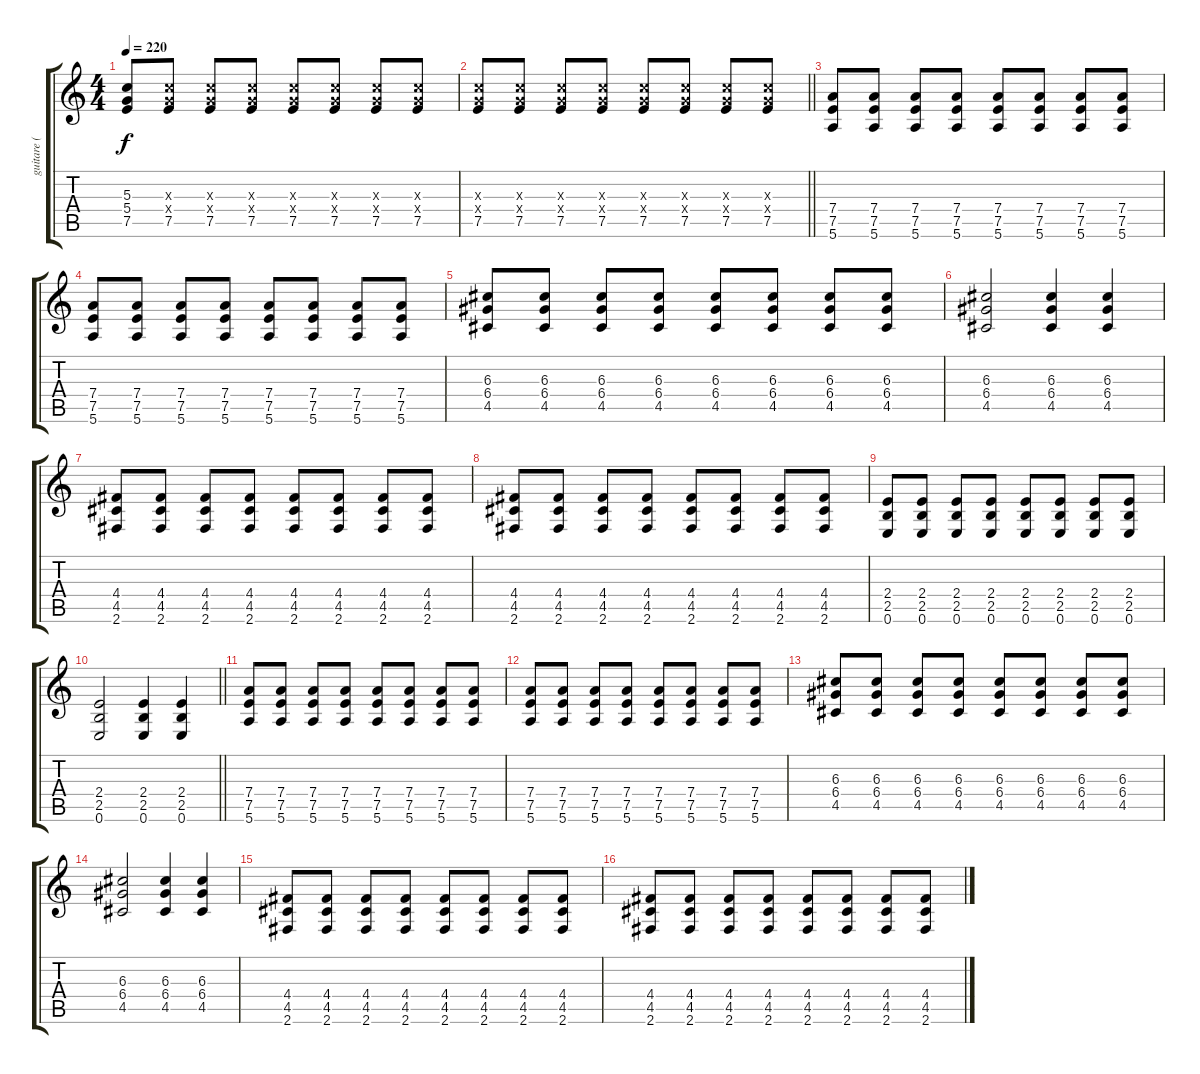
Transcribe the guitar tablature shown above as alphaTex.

\track ("guitare ( Yves ) " "guitare ( ") {instrument overdrivenguitar}
\staff {score tabs}
\tuning (E4 B3 G3 D3 A2 E2) {hide}
\ts (4 4)
\tempo 220
\clef g2
\ks c
(5.3 5.4 7.5).8{dy f} (5.3{x} 5.4{x} 7.5).8 (5.3{x} 5.4{x} 7.5).8 (5.3{x} 5.4{x} 7.5).8 (5.3{x} 5.4{x} 7.5).8 (5.3{x} 5.4{x} 7.5).8 (5.3{x} 5.4{x} 7.5).8 (5.3{x} 5.4{x} 7.5).8 |
\barLineRight lightlight
(5.3{x} 5.4{x} 7.5).8 (5.3{x} 5.4{x} 7.5).8 (5.3{x} 5.4{x} 7.5).8 (5.3{x} 5.4{x} 7.5).8 (5.3{x} 5.4{x} 7.5).8 (5.3{x} 5.4{x} 7.5).8 (5.3{x} 5.4{x} 7.5).8 (5.3{x} 5.4{x} 7.5).8 |
(7.4 7.5 5.6).8 (7.4 7.5 5.6).8 (7.4 7.5 5.6).8 (7.4 7.5 5.6).8 (7.4 7.5 5.6).8 (7.4 7.5 5.6).8 (7.4 7.5 5.6).8 (7.4 7.5 5.6).8 |
(7.4 7.5 5.6).8 (7.4 7.5 5.6).8 (7.4 7.5 5.6).8 (7.4 7.5 5.6).8 (7.4 7.5 5.6).8 (7.4 7.5 5.6).8 (7.4 7.5 5.6).8 (7.4 7.5 5.6).8 |
(6.3 6.4 4.5).8 (6.3 6.4 4.5).8 (6.3 6.4 4.5).8 (6.3 6.4 4.5).8 (6.3 6.4 4.5).8 (6.3 6.4 4.5).8 (6.3 6.4 4.5).8 (6.3 6.4 4.5).8 |
(6.3 6.4 4.5).2 (6.3 6.4 4.5).4 (6.3 6.4 4.5).4 |
(4.4 4.5 2.6).8 (4.4 4.5 2.6).8 (4.4 4.5 2.6).8 (4.4 4.5 2.6).8 (4.4 4.5 2.6).8 (4.4 4.5 2.6).8 (4.4 4.5 2.6).8 (4.4 4.5 2.6).8 |
(4.4 4.5 2.6).8 (4.4 4.5 2.6).8 (4.4 4.5 2.6).8 (4.4 4.5 2.6).8 (4.4 4.5 2.6).8 (4.4 4.5 2.6).8 (4.4 4.5 2.6).8 (4.4 4.5 2.6).8 |
(2.4 2.5 0.6).8 (2.4 2.5 0.6).8 (2.4 2.5 0.6).8 (2.4 2.5 0.6).8 (2.4 2.5 0.6).8 (2.4 2.5 0.6).8 (2.4 2.5 0.6).8 (2.4 2.5 0.6).8 |
\barLineRight lightlight
(2.4 2.5 0.6).2 (2.4 2.5 0.6).4 (2.4 2.5 0.6).4 |
(7.4 7.5 5.6).8 (7.4 7.5 5.6).8 (7.4 7.5 5.6).8 (7.4 7.5 5.6).8 (7.4 7.5 5.6).8 (7.4 7.5 5.6).8 (7.4 7.5 5.6).8 (7.4 7.5 5.6).8 |
(7.4 7.5 5.6).8 (7.4 7.5 5.6).8 (7.4 7.5 5.6).8 (7.4 7.5 5.6).8 (7.4 7.5 5.6).8 (7.4 7.5 5.6).8 (7.4 7.5 5.6).8 (7.4 7.5 5.6).8 |
(6.3 6.4 4.5).8 (6.3 6.4 4.5).8 (6.3 6.4 4.5).8 (6.3 6.4 4.5).8 (6.3 6.4 4.5).8 (6.3 6.4 4.5).8 (6.3 6.4 4.5).8 (6.3 6.4 4.5).8 |
(6.3 6.4 4.5).2 (6.3 6.4 4.5).4 (6.3 6.4 4.5).4 |
(4.4 4.5 2.6).8 (4.4 4.5 2.6).8 (4.4 4.5 2.6).8 (4.4 4.5 2.6).8 (4.4 4.5 2.6).8 (4.4 4.5 2.6).8 (4.4 4.5 2.6).8 (4.4 4.5 2.6).8 |
(4.4 4.5 2.6).8 (4.4 4.5 2.6).8 (4.4 4.5 2.6).8 (4.4 4.5 2.6).8 (4.4 4.5 2.6).8 (4.4 4.5 2.6).8 (4.4 4.5 2.6).8 (4.4 4.5 2.6).8
